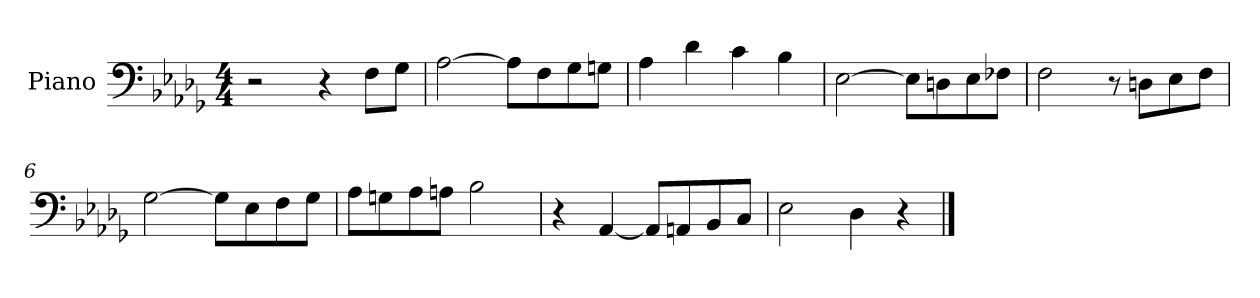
**kern
*part1
*staff1
*I"Piano
*I'Pno.
*clefF4
*k[b-e-a-d-g-]
*M4/4
*MM120
=1
2r
4r
8F\L
8G-\J
=2
[2A-\
8A-\L]
8F\
8G-\
8Gn\J
=3
4A-\
4d-\
4c\
4B-\
=4
[2E-\
8E-\L]
8Dn\
8E-\
8F-X\J
=5
2F\
8r
8Dn\L
8E-\
8F\J
=6
[2G-\
8G-\L]
8E-\
8F\
8G-\J
=7
8A-\L
8Gn\
8A-\
8An\J
2B-\
!!LO:LB:g=z
=8
4r
[4AA-/
8AA-/L]
8AAn/
8BB-/
8C/J
=9
2E-\
4D-\
4r
==
*-
